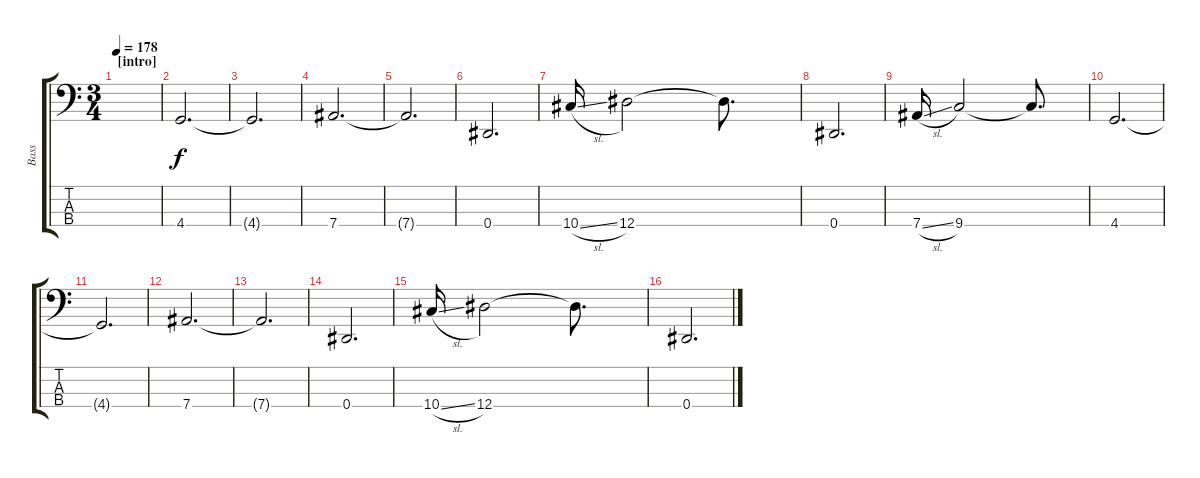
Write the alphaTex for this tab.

\track ("Bass" "Bass") {instrument electricbassfinger}
\staff {score tabs}
\tuning (Gb2 Db2 Ab1 Eb1) {hide}
\ts (3 4)
\section ("" "[intro]")
\tempo 178
\clef f4
\ks c
|
4.4.2{d} |
4.4{t}.2{d} |
7.4.2{d} |
7.4{t}.2{d} |
0.4.2{d} |
10.4{sl}.16 12.4.2 12.4{t}.8{d} |
0.4.2{d} |
7.4{sl}.16 9.4.2 9.4{t}.8{d} |
4.4.2{d} |
4.4{t}.2{d} |
7.4.2{d} |
7.4{t}.2{d} |
0.4.2{d} |
10.4{sl}.16 12.4.2 12.4{t}.8{d} |
0.4.2{d}
